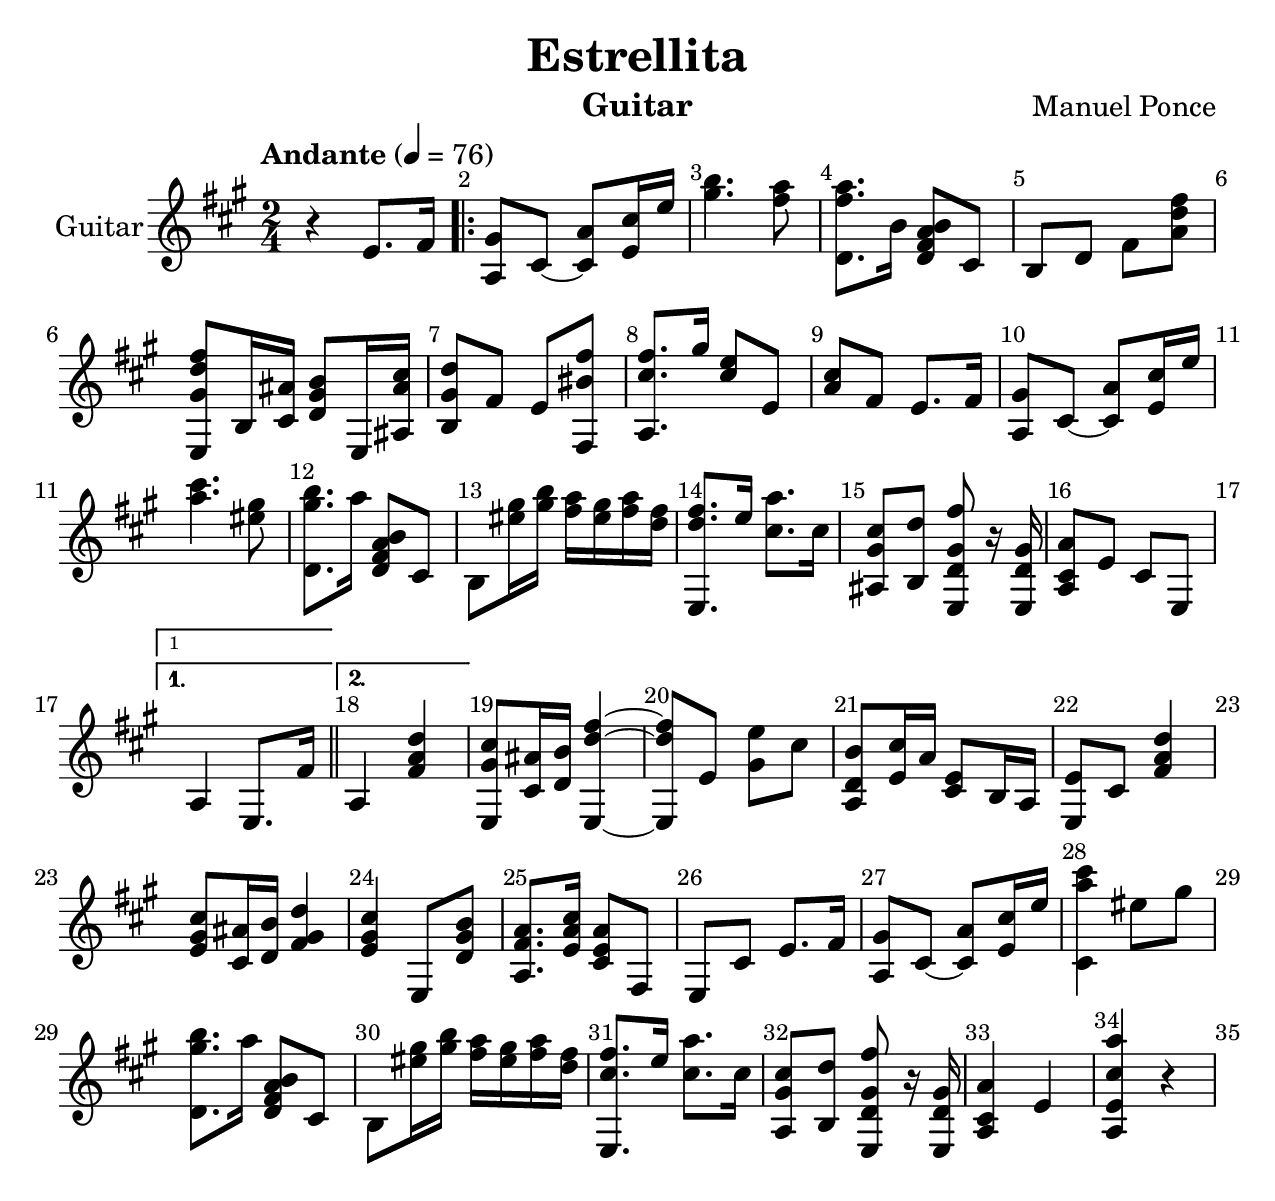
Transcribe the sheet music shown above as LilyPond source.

\include "articulate.ly"
\version "2.24"
#(set-global-staff-size 25)
#(set-default-paper-size "letter")
\include "english.ly"

\header {
  title = "Estrellita"
  %subtitle = "A major"
  instrument = "Guitar"
  composer = "Manuel Ponce"
}

global =  {
  \key a \major
  \numericTimeSignature
  \time 2/4
  % Andante is 72 to 76 bpm
  \tempo "Andante" 4 = 76
  %\set Staff.midiInstrument = "acoustic guitar (nylon)"
  \set Staff.instrumentName = "Guitar"
}
voltaFirst = \markup \text "1"
voltaSecond = \markup \text "2"

guitar = {
  \global
  \clef treble
  \override Score.BarNumber.break-visibility = ##(#t #t #t)
  \set Score.currentBarNumber = #1
  \bar ""

  % Pickup measure 1
  r4  e'8. fs'16 \bar ".|:" |

  % Volta first time repeat mesures
  \repeat volta 2
  {
    % 2 - 6
    <a gs'>8 cs'~ <cs' a'> <e' cs''>16 e''16 |
    <gs'' b''>4.  <fs'' a''>8 |
    <d' fs'' a''>8. b'16 <d' fs' a' b'>8 cs'8 |
    b8 d'8 fs'8 <a' d'' fs''>8 |
    <e gs' d'' fs''>8 b16 <cs' as'>16  <d' gs' b'>8 e16 <as as' cs''>16 |

    % 7 - 12
    <b gs' d''>8 fs'8 e'8 <fs bs' fs''>8 |
    <a cs'' fs''>8. gs''16 <cs'' e''>8 e'8 |
    <a' cs''> fs' e'8. fs'16 |
    <a gs'>8 cs'~ <cs' a'> <e' cs''>16 e''16 |
    <a'' cs'''>4.  <es'' gs''>8 |
    <d' gs'' b''>8. a''16 <d' fs' a' b'>8 cs'8 |

    % 13 - 16
    b8 <es'' gs''>16 <b'' gs''>16 <a'' fs''>16 <es'' gs''>16 < fs'' a''>16 <d'' fs''>16 |
    <e d'' fs''>8. e''16 <cs'' a''>8. cs''16 |
    <as gs' cs''>8 <b d''>8 <e d' gs' fs''>8 r16 <e d' gs'>16 |
    <a cs' a'>8 e'8 cs'8 e8 |
  }

  \alternative {
    {
      \set Score.repeatCommands = #(list(list 'volta voltaFirst))
      % Bar 17
      a4  e8.  fs'16  \bar "||"
    }{

      \set Score.repeatCommands = #(list(list 'volta voltaSecond))
      a4 <fs' a' d''>4
    }
  }

  % 19 - 22
  <e gs' cs''>8  <cs' as'>16  <d' b'>16  <d'' fs'' e>4
  ~<d'' fs'' e>8   e'8  <gs' e''>8  cs''8
  <a d' b'>8 <e' cs''>16 a'16 <cs' e'>8 b16 a16
  <e e'>8 cs'8 <fs' a' d''>4

  % 23 - 26
  <e' gs' cs''>8 <cs' as'>16 <d' b'>16 <fs' gs' d''>4
  <e' gs' cs''>4 e8 <d' gs' b'>8
  <a fs' a'>8.  <e' a' cs''>16 <cs' e' a'>8 fs8
  e8 cs'8 e' 8. fs'16

  % 27 - 30
  <a gs'>8 cs'8~  <cs'  a'>8 <e' cs''>16  e''16
  <cs' a'' cs'''>4 es''8 gs''8
  <d' gs'' b''>8. a''16 <d' fs' a' b'>8 cs'8
  b8 <es'' gs''>16 <b'' gs''>16 <a'' fs''>16 <es'' gs''>16 < fs'' a''>16 <d'' fs''>16 |

  % 31 - 34
  <e cs'' fs''>8. e''16 <cs'' a''>8. cs''16|
  <a gs' cs''>8 <b d''>8 <e d' gs' fs''> r16 <e d ' gs'>16|
  <a cs' a'>4 e'4|
  <a e' cs'' a''>4 r4

}

% PDF SCORE
\score {
  \guitar
  \layout{ }
}

% MIDI SCORE
\score {

  \unfoldRepeats {\guitar}
  \midi{}
}